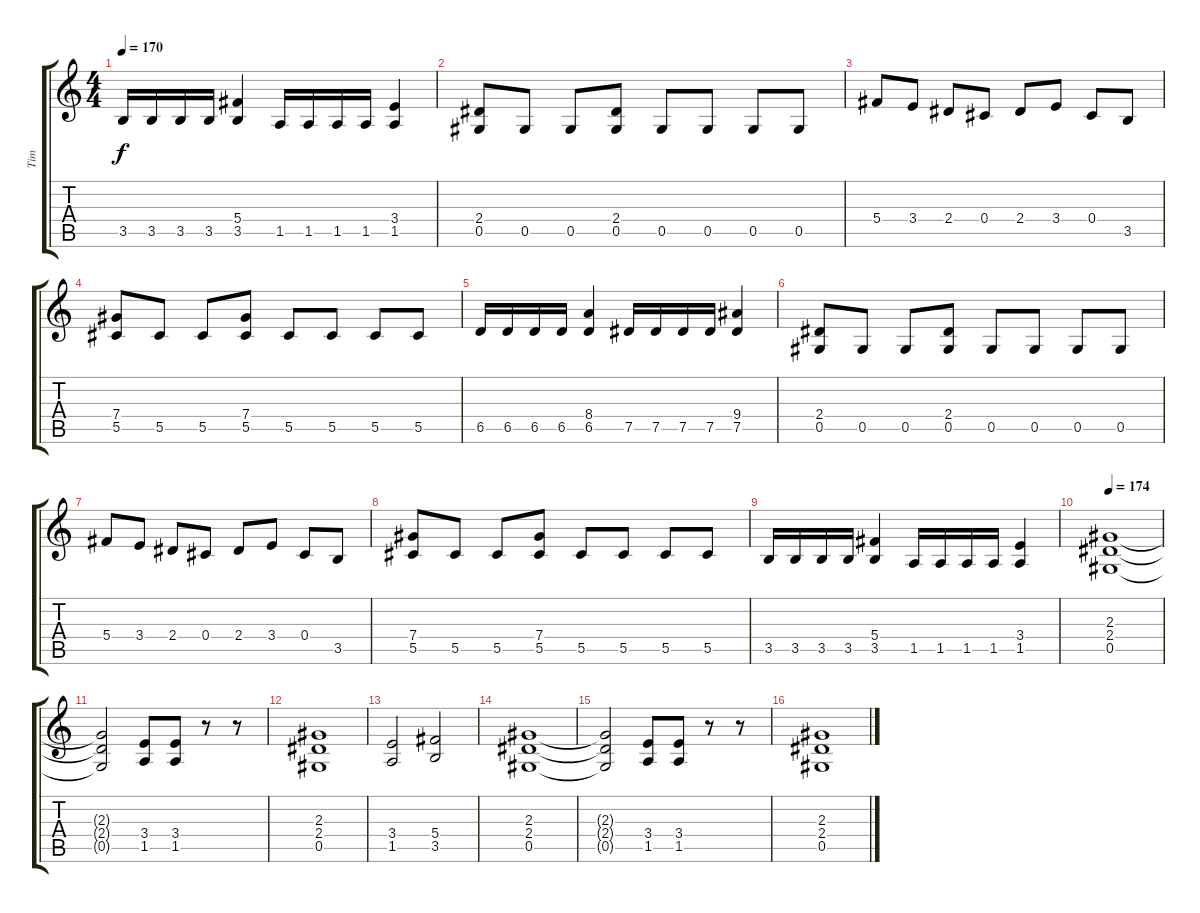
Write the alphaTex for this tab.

\track ("Tim" "Tim") {instrument overdrivenguitar}
\staff {score tabs}
\tuning (Eb4 Bb3 Gb3 Db3 Ab2 Eb2) {hide}
\ts (4 4)
\tempo 170
\clef g2
\ks c
3.5.16{dy f} 3.5.16 3.5.16 3.5.16 (5.4 3.5).4 1.5.16 1.5.16 1.5.16 1.5.16 (3.4 1.5).4 |
(2.4 0.5).8 0.5.8 0.5.8 (2.4 0.5).8 0.5.8 0.5.8 0.5.8 0.5.8 |
5.4.8 3.4.8 2.4.8 0.4.8 2.4.8 3.4.8 0.4.8 3.5.8 |
(7.4 5.5).8 5.5.8 5.5.8 (7.4 5.5).8 5.5.8 5.5.8 5.5.8 5.5.8 |
6.5.16 6.5.16 6.5.16 6.5.16 (8.4 6.5).4 7.5.16 7.5.16 7.5.16 7.5.16 (9.4 7.5).4 |
(2.4 0.5).8 0.5.8 0.5.8 (2.4 0.5).8 0.5.8 0.5.8 0.5.8 0.5.8 |
5.4.8 3.4.8 2.4.8 0.4.8 2.4.8 3.4.8 0.4.8 3.5.8 |
(7.4 5.5).8 5.5.8 5.5.8 (7.4 5.5).8 5.5.8 5.5.8 5.5.8 5.5.8 |
3.5.16 3.5.16 3.5.16 3.5.16 (5.4 3.5).4 1.5.16 1.5.16 1.5.16 1.5.16 (3.4 1.5).4 |
\tempo 174
(2.3 2.4 0.5).1 |
(2.3{t} 2.4{t} 0.5{t}).2 (3.4 1.5).8 (3.4 1.5).8 r.8 r.8 |
(2.3 2.4 0.5).1 |
(3.4 1.5).2 (5.4 3.5).2 |
(2.3 2.4 0.5).1 |
(2.3{t} 2.4{t} 0.5{t}).2 (3.4 1.5).8 (3.4 1.5).8 r.8 r.8 |
(2.3 2.4 0.5).1
